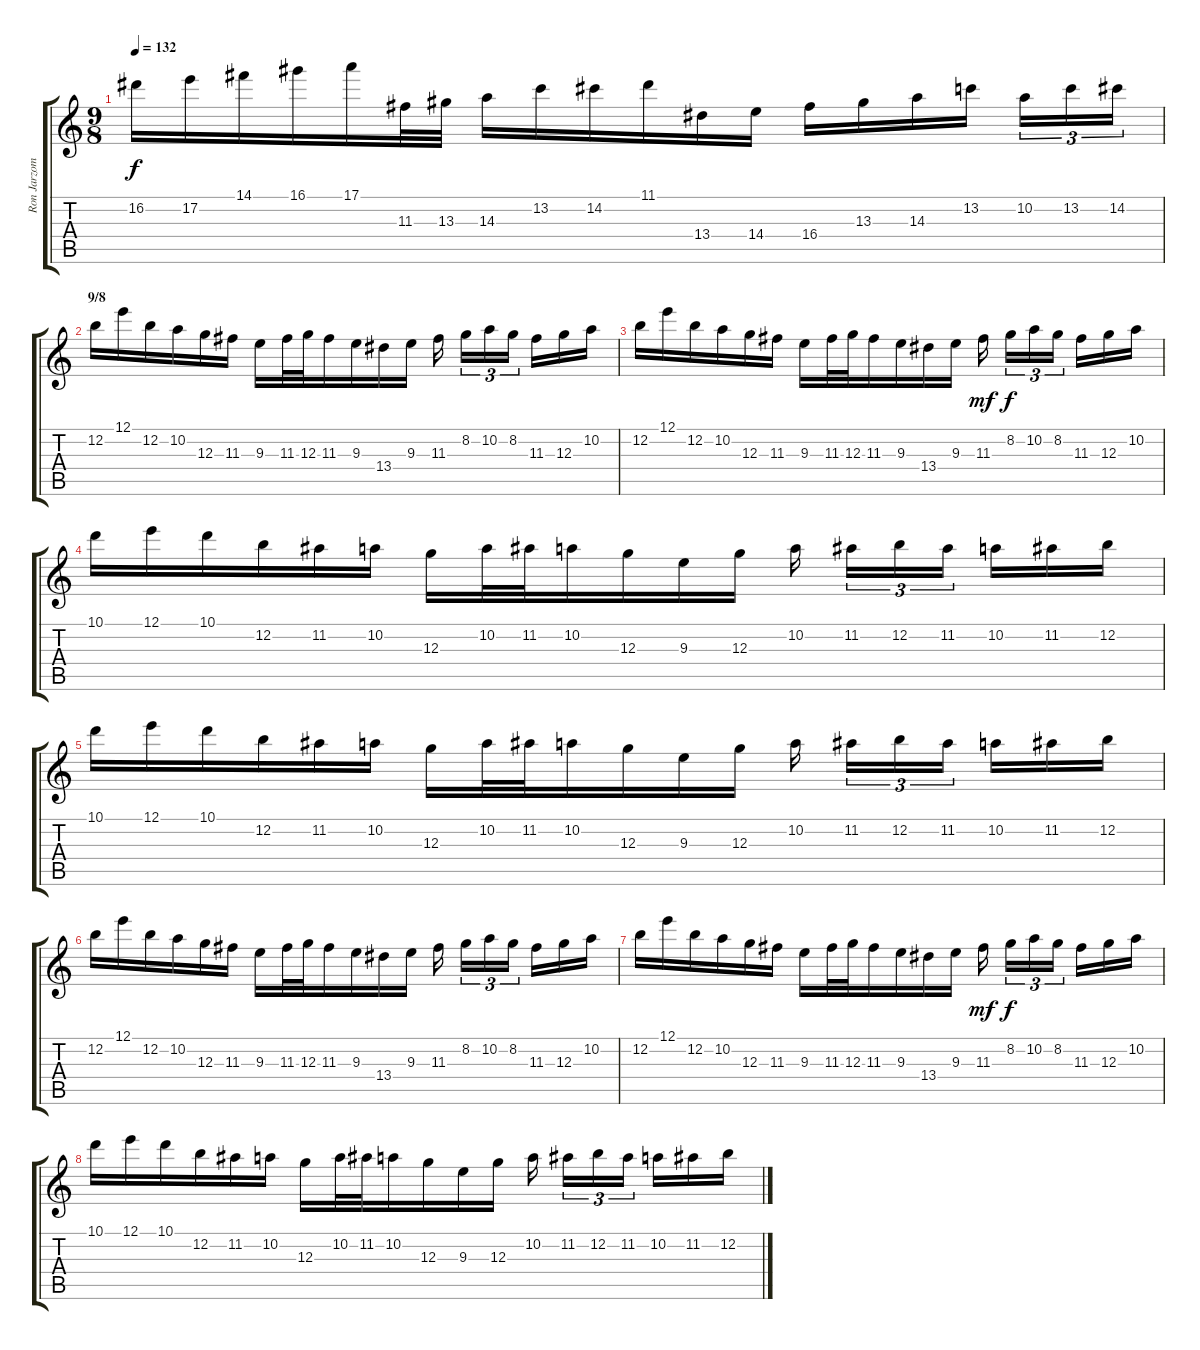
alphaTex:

\track ("Ron Jarzombek" "Ron Jarzom") {instrument distortionguitar}
\staff {score tabs}
\tuning (E4 B3 G3 D3 A2 E2) {hide}
\ts (9 8)
\tempo 132
\clef g2
\ks c
16.2.16{dy f} 17.2.16 14.1.16 16.1.16 17.1.16 11.3.32 13.3.32 14.3.16 13.2.16 14.2.16 11.1.16 13.4.16 14.4.16 16.4.16 13.3.16 14.3.16 13.2.16 10.2.16{tu (3 2)} 13.2.16{tu (3 2)} 14.2.16{tu (3 2)} |
\section ("" "9/8")
12.2.16 12.1.16 12.2.16 10.2.16 12.3.16 11.3.16 9.3.16 11.3.32 12.3.32 11.3.16 9.3.16 13.4.16 9.3.16 11.3.16 8.2.16{tu (3 2)} 10.2.16{tu (3 2)} 8.2.16{tu (3 2)} 11.3.16 12.3.16 10.2.16 |
12.2.16 12.1.16 12.2.16 10.2.16 12.3.16 11.3.16 9.3.16 11.3.32 12.3.32 11.3.16 9.3.16 13.4.16 9.3.16 11.3.16{dy mf} 8.2.16{tu (3 2) dy f} 10.2.16{tu (3 2)} 8.2.16{tu (3 2)} 11.3.16 12.3.16 10.2.16 |
10.1.16 12.1.16 10.1.16 12.2.16 11.2.16 10.2.16 12.3.16 10.2.32 11.2.32 10.2.16 12.3.16 9.3.16 12.3.16 10.2.16 11.2.16{tu (3 2)} 12.2.16{tu (3 2)} 11.2.16{tu (3 2)} 10.2.16 11.2.16 12.2.16 |
10.1.16 12.1.16 10.1.16 12.2.16 11.2.16 10.2.16 12.3.16 10.2.32 11.2.32 10.2.16 12.3.16 9.3.16 12.3.16 10.2.16 11.2.16{tu (3 2)} 12.2.16{tu (3 2)} 11.2.16{tu (3 2)} 10.2.16 11.2.16 12.2.16 |
12.2.16 12.1.16 12.2.16 10.2.16 12.3.16 11.3.16 9.3.16 11.3.32 12.3.32 11.3.16 9.3.16 13.4.16 9.3.16 11.3.16 8.2.16{tu (3 2)} 10.2.16{tu (3 2)} 8.2.16{tu (3 2)} 11.3.16 12.3.16 10.2.16 |
12.2.16 12.1.16 12.2.16 10.2.16 12.3.16 11.3.16 9.3.16 11.3.32 12.3.32 11.3.16 9.3.16 13.4.16 9.3.16 11.3.16{dy mf} 8.2.16{tu (3 2) dy f} 10.2.16{tu (3 2)} 8.2.16{tu (3 2)} 11.3.16 12.3.16 10.2.16 |
10.1.16 12.1.16 10.1.16 12.2.16 11.2.16 10.2.16 12.3.16 10.2.32 11.2.32 10.2.16 12.3.16 9.3.16 12.3.16 10.2.16 11.2.16{tu (3 2)} 12.2.16{tu (3 2)} 11.2.16{tu (3 2)} 10.2.16 11.2.16 12.2.16
